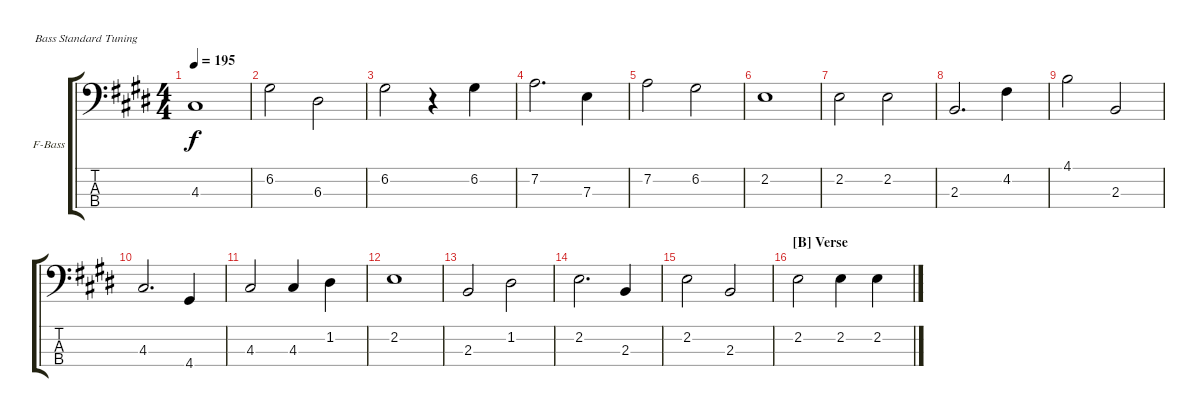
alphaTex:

\defaultSystemsLayout 4
\bracketExtendMode groupsimilarinstruments
\firstSystemTrackNameOrientation horizontal
\otherSystemsTrackNameOrientation horizontal
\track ("Fretless Bass" "F-Bass") {instrument fretlessbass}
\staff {score tabs}
\tuning (G2 D2 A1 E1)
\ts (4 4)
\tempo 195
\clef f4
\scale
0.333333
\ks e
4.3.1{dy f} |
\scale
0.333333 6.2.2 6.3.2 |
\scale
0.333333 6.2.2 r.4 6.2.4 |
\scale
0.333333 7.2.2{d} 7.3.4 |
\scale
0.333333 7.2.2 6.2.2 |
\scale
0.333333 2.2.1 |
\scale
0.333333 2.2.2 2.2.2 |
\scale
0.333333 2.3.2{d} 4.2.4 |
\scale
0.333333 4.1.2 2.3.2 |
\scale
0.333333 4.3.2{d} 4.4.4 |
\scale
0.333333 4.3.2 4.3.4 1.2.4 |
\scale
0.333333 2.2.1 |
\scale
0.333333 2.3.2 1.2.2 |
\scale
0.333333 2.2.2{d} 2.3.4 |
\scale
0.333333 2.2.2 2.3.2 |
\section ("B" "Verse")
\scale
0.333333 2.2.2 2.2.4 2.2.4
